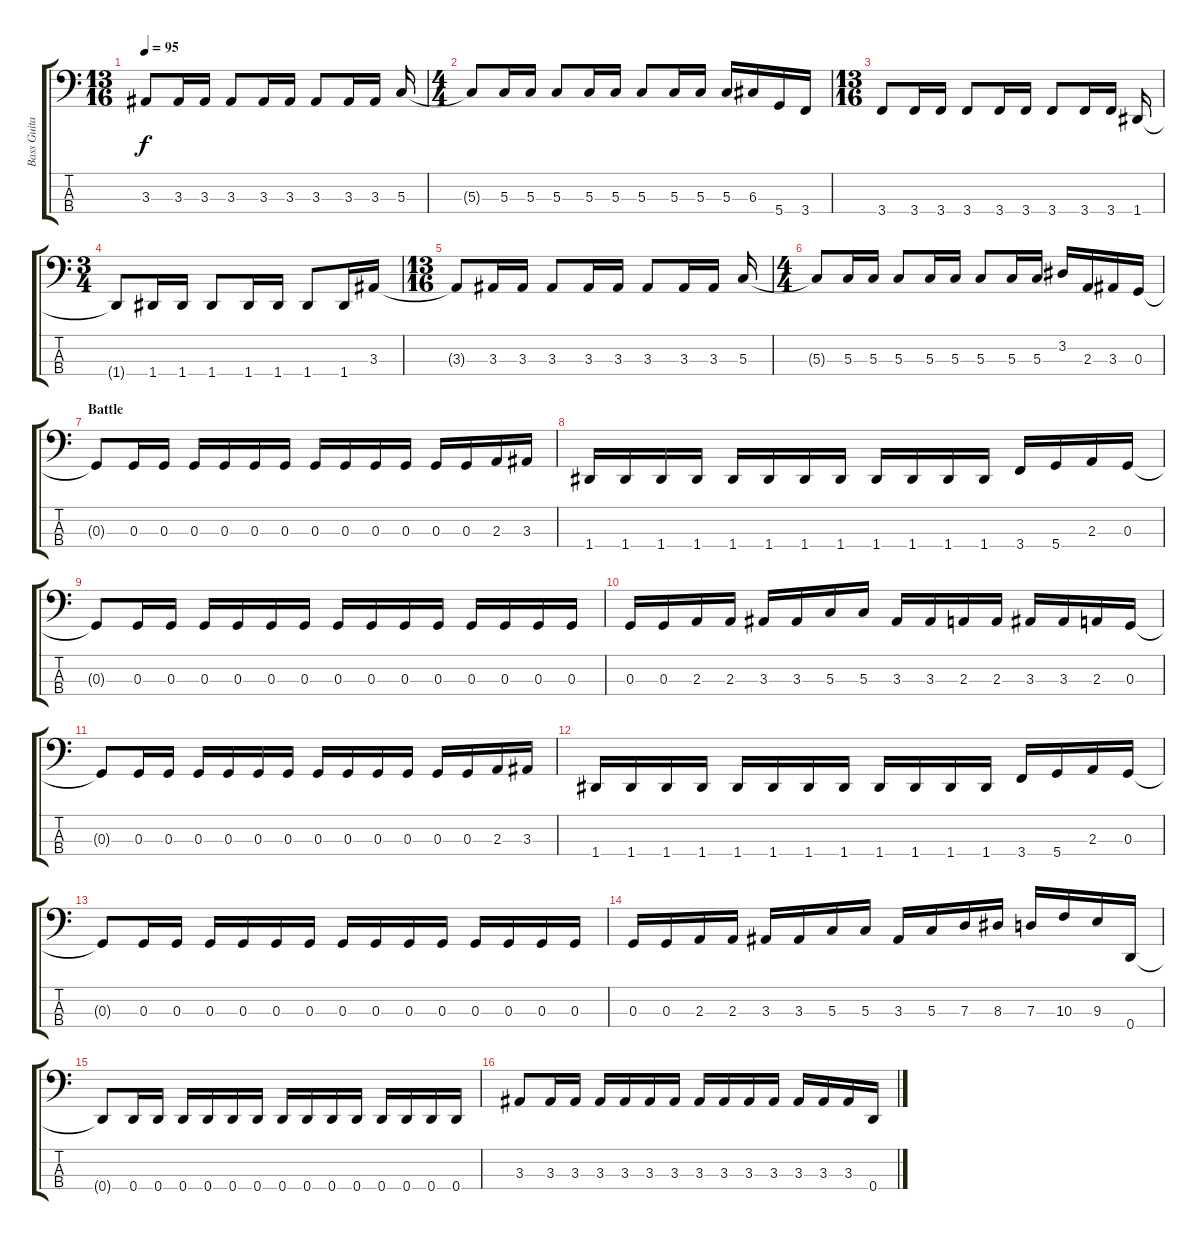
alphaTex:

\track ("Bass Guitar" "Bass Guita") {instrument electricbassfinger}
\staff {score tabs}
\tuning (F2 C2 G1 D1) {hide}
\ts (13 16)
\tempo 95
\clef f4
\ks c
3.3{t}.8{dy f} 3.3.16 3.3.16 3.3.8 3.3.16 3.3.16 3.3.8 3.3.16 3.3.16 5.3.16 |
\ts (4 4)
5.3{t}.8 5.3.16 5.3.16 5.3.8 5.3.16 5.3.16 5.3.8 5.3.16 5.3.16 5.3.16 6.3.16 5.4.16 3.4.16 |
\ts (13 16)
3.4.8 3.4.16 3.4.16 3.4.8 3.4.16 3.4.16 3.4.8 3.4.16 3.4.16 1.4.16 |
\ts (3 4)
1.4{t}.8 1.4.16 1.4.16 1.4.8 1.4.16 1.4.16 1.4.8 1.4.16 3.3.16 |
\ts (13 16)
3.3{t}.8 3.3.16 3.3.16 3.3.8 3.3.16 3.3.16 3.3.8 3.3.16 3.3.16 5.3.16 |
\ts (4 4)
5.3{t}.8 5.3.16 5.3.16 5.3.8 5.3.16 5.3.16 5.3.8 5.3.16 5.3.16 3.2.16 2.3.16 3.3.16 0.3.16{volume 11} |
\section ("" "Battle")
0.3{t}.8 0.3.16 0.3.16 0.3.16 0.3.16 0.3.16 0.3.16 0.3.16 0.3.16 0.3.16 0.3.16 0.3.16 0.3.16 2.3.16 3.3.16 |
1.4.16 1.4.16 1.4.16 1.4.16 1.4.16 1.4.16 1.4.16 1.4.16 1.4.16 1.4.16 1.4.16 1.4.16 3.4.16 5.4.16 2.3.16 0.3.16 |
0.3{t}.8 0.3.16 0.3.16 0.3.16 0.3.16 0.3.16 0.3.16 0.3.16 0.3.16 0.3.16 0.3.16 0.3.16 0.3.16 0.3.16 0.3.16 |
0.3.16 0.3.16 2.3.16 2.3.16 3.3.16 3.3.16 5.3.16 5.3.16 3.3.16 3.3.16 2.3.16 2.3.16 3.3.16 3.3.16 2.3.16 0.3.16 |
0.3{t}.8 0.3.16 0.3.16 0.3.16 0.3.16 0.3.16 0.3.16 0.3.16 0.3.16 0.3.16 0.3.16 0.3.16 0.3.16 2.3.16 3.3.16 |
1.4.16 1.4.16 1.4.16 1.4.16 1.4.16 1.4.16 1.4.16 1.4.16 1.4.16 1.4.16 1.4.16 1.4.16 3.4.16 5.4.16 2.3.16 0.3.16 |
0.3{t}.8 0.3.16 0.3.16 0.3.16 0.3.16 0.3.16 0.3.16 0.3.16 0.3.16 0.3.16 0.3.16 0.3.16 0.3.16 0.3.16 0.3.16 |
0.3.16 0.3.16 2.3.16 2.3.16 3.3.16 3.3.16 5.3.16 5.3.16 3.3.16 5.3.16 7.3.16 8.3.16 7.3.16 10.3.16 9.3.16 0.4.16 |
0.4{t}.8 0.4.16 0.4.16 0.4.16 0.4.16 0.4.16 0.4.16 0.4.16 0.4.16 0.4.16 0.4.16 0.4.16 0.4.16 0.4.16 0.4.16 |
3.3.8 3.3.16 3.3.16 3.3.16 3.3.16 3.3.16 3.3.16 3.3.16 3.3.16 3.3.16 3.3.16 3.3.16 3.3.16 3.3.16 0.4.16
